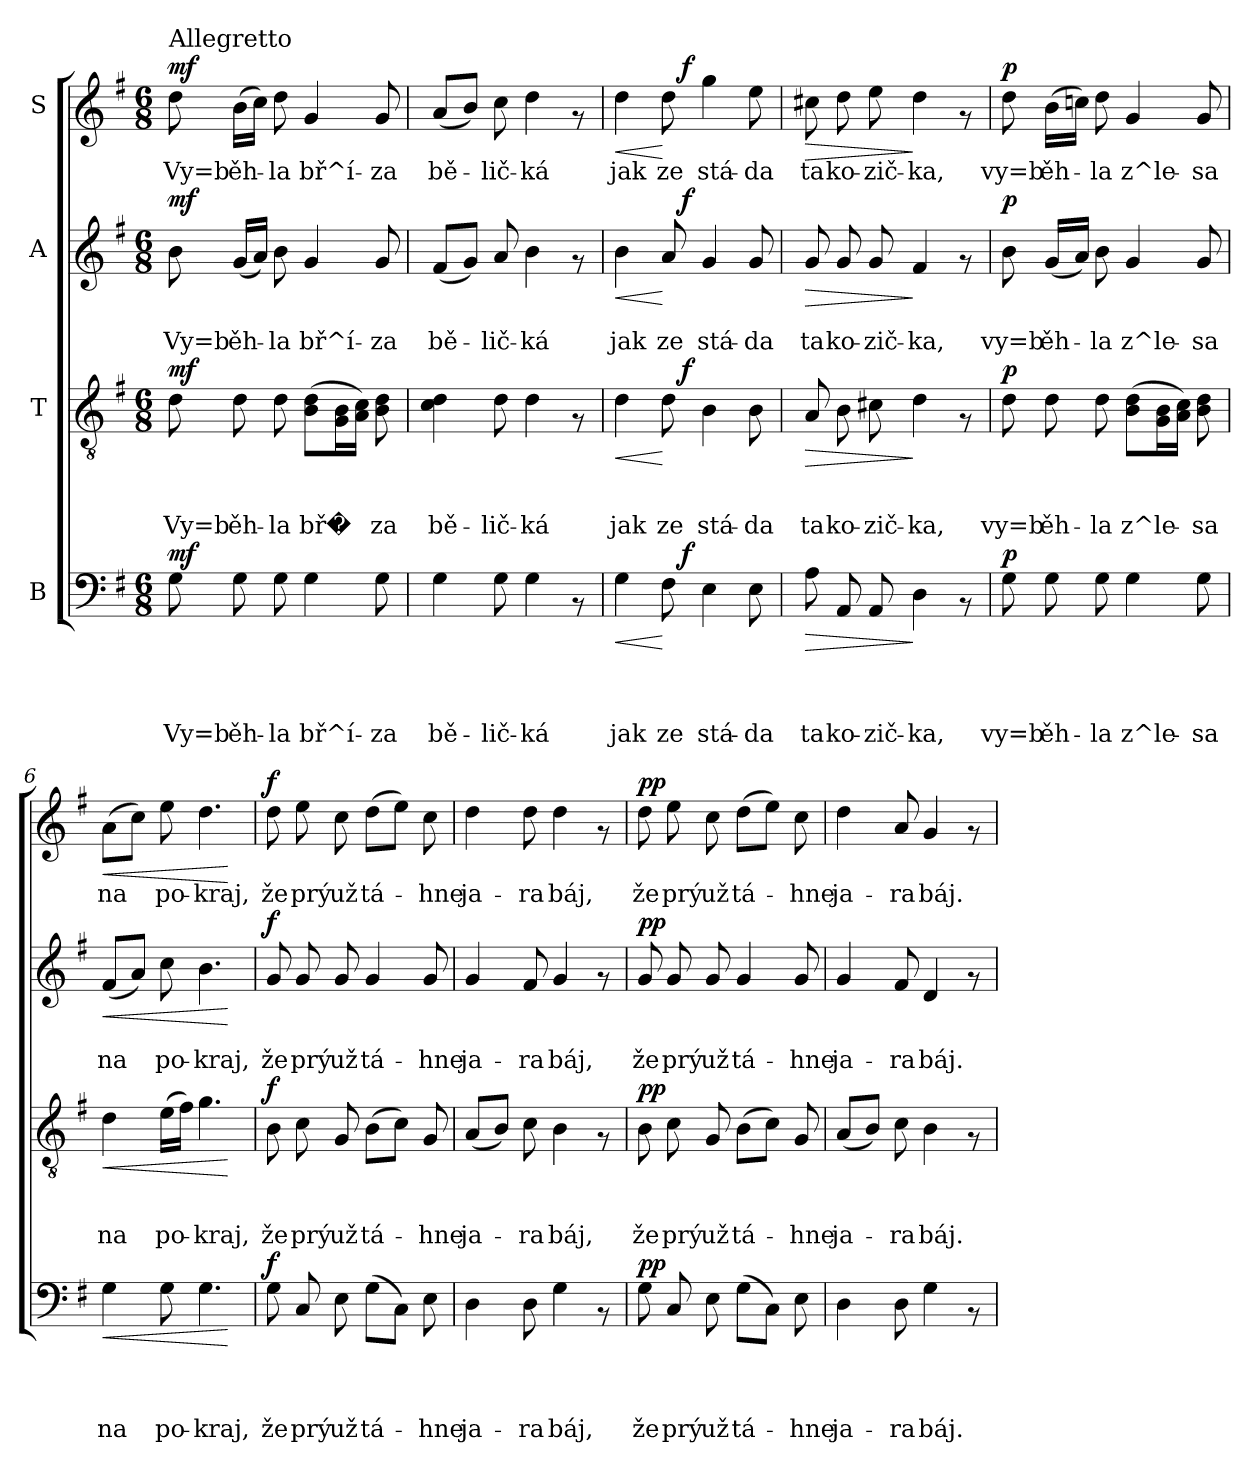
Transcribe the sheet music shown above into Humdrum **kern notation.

**kern	**text	**text	**text	**text	**dynam	**kern	**text	**text	**text	**dynam	**kern	**text	**text	**dynam	**kern	**text	**dynam
*part4	*part4	*part4	*part4	*part4	*part4	*part3	*part3	*part3	*part3	*part3	*part2	*part2	*part2	*part2	*part1	*part1	*part1
*staff4	*staff4	*staff4	*staff4	*staff4	*staff4	*staff3	*staff3	*staff3	*staff3	*staff3	*staff2	*staff2	*staff2	*staff2	*staff1	*staff1	*staff1
*I"B	*	*	*	*	*	*I"T	*	*	*	*	*I"A	*	*	*	*I"S	*	*
*clefF4	*	*	*	*	*	*clefGv2	*	*	*	*	*clefG2	*	*	*	*clefG2	*	*
*k[f#]	*	*	*	*	*	*k[f#]	*	*	*	*	*k[f#]	*	*	*	*k[f#]	*	*
*G:	*	*	*	*	*	*G:	*	*	*	*	*G:	*	*	*	*G:	*	*
*M6/8	*	*	*	*	*	*M6/8	*	*	*	*	*M6/8	*	*	*	*M6/8	*	*
=1	=1	=1	=1	=1	=1	=1	=1	=1	=1	=1	=1	=1	=1	=1	=1	=1	=1
!	!	!	!	!	!	!	!	!	!	!	!	!	!	!	!LO:TX:a:t=Allegretto	!	!
!	!	!	!	!LO:LY:b	!LO:DY:a	!	!	!	!LO:LY:b	!LO:DY:a	!	!	!LO:LY:b	!LO:DY:a	!	!LO:LY:b	!LO:DY:a
8G\	.	.	.	Vy=b	mf	8d\	.	.	Vy=b	mf	8b\	.	Vy=b	mf	8dd\	Vy=b	mf
!	!	!	!	!LO:LY:b	!	!	!	!	!LO:LY:b	!	!	!	!LO:LY:b	!	!	!LO:LY:b	!
8G\	.	.	.	ěh-	.	8d\	.	.	ěh-	.	(<16g/LL	.	ěh-	.	(>16b\LL	ěh-	.
.	.	.	.	.	.	.	.	.	.	.	16a/JJ)	.	.	.	16cc\JJ)	.	.
!	!	!	!	!LO:LY:b	!	!	!	!	!LO:LY:b	!	!	!	!LO:LY:b	!	!	!LO:LY:b	!
8G\	.	.	.	-la	.	8d\	.	.	-la	.	8b\	.	-la	.	8dd\	-la	.
!	!	!	!	!LO:LY:b	!	!	!	!	!LO:LY:b	!	!	!	!LO:LY:b	!	!	!LO:LY:b	!
4G\	.	.	.	bř^í-	.	(>8B\ 8d\L	.	.	bř�	.	4g/	.	bř^í-	.	4g/	bř^í-	.
.	.	.	.	.	.	16G\ 16B\L	.	.	.	.	.	.	.	.	.	.	.
.	.	.	.	.	.	16A\ 16c\JJ)	.	.	.	.	.	.	.	.	.	.	.
!	!	!	!	!LO:LY:b	!	!	!	!	!LO:LY:b	!	!	!	!LO:LY:b	!	!	!LO:LY:b	!
8G\	.	.	.	-za	.	8B\ 8d\	.	.	za	.	8g/	.	-za	.	8g/	-za	.
=2	=2	=2	=2	=2	=2	=2	=2	=2	=2	=2	=2	=2	=2	=2	=2	=2	=2
!	!	!	!	!LO:LY:b	!	!	!	!	!LO:LY:b	!	!	!	!LO:LY:b	!	!	!LO:LY:b	!
4G\	.	.	.	bě-	.	4c\ 4d\	.	.	bě-	.	(<8f#/L	.	bě-	.	(<8a/L	bě-	.
.	.	.	.	.	.	.	.	.	.	.	8g/J)	.	.	.	8b/J)	.	.
!	!	!	!	!LO:LY:b	!	!	!	!	!LO:LY:b	!	!	!	!LO:LY:b	!	!	!LO:LY:b	!
8G\	.	.	.	-lič-	.	8d\	.	.	-lič-	.	8a/	.	-lič-	.	8cc\	-lič-	.
!	!	!	!	!LO:LY:b	!	!	!	!	!LO:LY:b	!	!	!	!LO:LY:b	!	!	!LO:LY:b	!
4G\	.	.	.	-ká	.	4d\	.	.	-ká	.	4b\	.	-ká	.	4dd\	-ká	.
8rAA	.	.	.	.	.	8rF	.	.	.	.	8rf	.	.	.	8rf	.	.
=3	=3	=3	=3	=3	=3	=3	=3	=3	=3	=3	=3	=3	=3	=3	=3	=3	=3
!	!	!	!	!LO:LY:b	!LO:HP:b	!	!	!	!LO:LY:b	!LO:HP:b	!	!	!LO:LY:b	!LO:HP:b	!	!LO:LY:b	!LO:HP:b
*^	*	*	*	*	*	*^	*	*	*	*	*^	*	*	*	*^	*	*
4G\	4ryy	.	.	.	jak	<	4d\	4ryy	.	.	jak	<	4b\	4ryy	.	jak	<	4dd\	4ryy	jak	<
!	!	!	!	!	!LO:LY:b	!	!	!	!	!	!LO:LY:b	!	!	!	!	!LO:LY:b	!	!	!	!LO:LY:b	!
8F#\	16ryy	.	.	.	ze	[	8d\	16ryy	.	.	ze	[	8a/	16ryy	.	ze	[	8dd\	16ryy	ze	[
!	!	!	!	!	!	!LO:DY:a	!	!	!	!	!	!LO:DY:a	!	!	!	!	!LO:DY:a	!	!	!	!LO:DY:a
.	4..ryy	.	.	.	.	f	.	4..ryy	.	.	.	f	.	4..ryy	.	.	f	.	4..ryy	.	f
!	!	!	!	!	!LO:LY:b	!	!	!	!	!	!LO:LY:b	!	!	!	!	!LO:LY:b	!	!	!	!LO:LY:b	!
4E\	.	.	.	.	stá-	.	4B\	.	.	.	stá-	.	4g/	.	.	stá-	.	4gg\	.	stá-	.
!	!	!	!	!	!LO:LY:b	!	!	!	!	!	!LO:LY:b	!	!	!	!	!LO:LY:b	!	!	!	!LO:LY:b	!
8E\	.	.	.	.	-da	.	8B\	.	.	.	-da	.	8g/	.	.	-da	.	8ee\	.	-da	.
=4	=4	=4	=4	=4	=4	=4	=4	=4	=4	=4	=4	=4	=4	=4	=4	=4	=4	=4	=4	=4	=4
!	!	!	!	!	!LO:LY:b	!LO:HP:b	!	!	!	!	!LO:LY:b	!LO:HP:b	!	!	!	!LO:LY:b	!LO:HP:b	!	!	!LO:LY:b	!LO:HP:b
*v	*v	*	*	*	*	*	*	*	*	*	*	*	*v	*v	*	*	*	*v	*v	*	*
*	*	*	*	*	*	*v	*v	*	*	*	*	*	*	*	*	*	*	*
8A\	.	.	.	ta	>	8A/	.	.	ta	>	8g/	.	ta	>	8cc#X\	ta	>
!	!	!	!	!LO:LY:b	!	!	!	!	!LO:LY:b	!	!	!	!LO:LY:b	!	!	!LO:LY:b	!
8AA/	.	.	.	ko-	.	8B\	.	.	ko-	.	8g/	.	ko-	.	8dd\	ko-	.
!	!	!	!	!LO:LY:b	!	!	!	!	!LO:LY:b	!	!	!	!LO:LY:b	!	!	!LO:LY:b	!
8AA/	.	.	.	-zič-	.	8c#X\	.	.	-zič-	.	8g/	.	-zič-	.	8ee\	-zič-	.
!	!	!	!	!LO:LY:b	!	!	!	!	!LO:LY:b	!	!	!	!LO:LY:b	!	!	!LO:LY:b	!
4D\	.	.	.	-ka,	]	4d\	.	.	-ka,	]	4f#/	.	-ka,	]	4dd\	-ka,	]
8rAA	.	.	.	.	.	8rF	.	.	.	.	8rf	.	.	.	8rf	.	.
=5	=5	=5	=5	=5	=5	=5	=5	=5	=5	=5	=5	=5	=5	=5	=5	=5	=5
!	!	!	!	!LO:LY:b	!LO:DY:a	!	!	!	!LO:LY:b	!LO:DY:a	!	!	!LO:LY:b	!LO:DY:a	!	!LO:LY:b	!LO:DY:a
8G\	.	.	.	vy=b	p	8d\	.	.	vy=b	p	8b\	.	vy=b	p	8dd\	vy=b	p
!	!	!	!	!LO:LY:b	!	!	!	!	!LO:LY:b	!	!	!	!LO:LY:b	!	!	!LO:LY:b	!
8G\	.	.	.	ěh-	.	8d\	.	.	ěh-	.	(<16g/LL	.	ěh-	.	(>16b\LL	ěh-	.
.	.	.	.	.	.	.	.	.	.	.	16a/JJ)	.	.	.	16ccn\JJ)	.	.
!	!	!	!	!LO:LY:b	!	!	!	!	!LO:LY:b	!	!	!	!LO:LY:b	!	!	!LO:LY:b	!
8G\	.	.	.	-la	.	8d\	.	.	-la	.	8b\	.	-la	.	8dd\	-la	.
!	!	!	!	!LO:LY:b	!	!	!	!	!LO:LY:b	!	!	!	!LO:LY:b	!	!	!LO:LY:b	!
4G\	.	.	.	z^le-	.	(>8B\ 8d\L	.	.	z^le-	.	4g/	.	z^le-	.	4g/	z^le-	.
.	.	.	.	.	.	16G\ 16B\L	.	.	.	.	.	.	.	.	.	.	.
.	.	.	.	.	.	16A\ 16c\JJ)	.	.	.	.	.	.	.	.	.	.	.
!	!	!	!	!LO:LY:b	!	!	!	!	!LO:LY:b	!	!	!	!LO:LY:b	!	!	!LO:LY:b	!
8G\	.	.	.	-sa	.	8B\ 8d\	.	.	-sa	.	8g/	.	-sa	.	8g/	-sa	.
!!LO:LB:g=z
=6	=6	=6	=6	=6	=6	=6	=6	=6	=6	=6	=6	=6	=6	=6	=6	=6	=6
!	!	!	!	!LO:LY:b	!LO:HP:b	!	!	!	!LO:LY:b	!LO:HP:b	!	!	!LO:LY:b	!LO:HP:b	!	!LO:LY:b	!LO:HP:b
4G\	.	.	.	na	<	4d\	.	.	na	<	(<8f#/L	.	na	<	(>8a\L	na	<
.	.	.	.	.	.	.	.	.	.	.	8a/J)	.	.	.	8cc\J)	.	.
!	!	!	!	!LO:LY:b	!	!	!	!	!LO:LY:b	!	!	!	!LO:LY:b	!	!	!LO:LY:b	!
8G\	.	.	.	po-	.	(>16e\LL	.	.	po-	.	8cc\	.	po-	.	8ee\	po-	.
.	.	.	.	.	.	16f#\JJ)	.	.	.	.	.	.	.	.	.	.	.
!	!	!	!	!LO:LY:b	!	!	!	!	!LO:LY:b	!	!	!	!LO:LY:b	!	!	!LO:LY:b	!
4.G\	.	.	.	-kraj,	.	4.g\	.	.	-kraj,	.	4.b\	.	-kraj,	.	4.dd\	-kraj,	.
.	.	.	.	.	[	.	.	.	.	[	.	.	.	[	.	.	[
=7	=7	=7	=7	=7	=7	=7	=7	=7	=7	=7	=7	=7	=7	=7	=7	=7	=7
!	!	!	!	!LO:LY:b	!LO:DY:a	!	!	!	!LO:LY:b	!LO:DY:a	!	!	!LO:LY:b	!LO:DY:a	!	!LO:LY:b	!LO:DY:a
8G\	.	.	.	že	f	8B\	.	.	že	f	8g/	.	že	f	8dd\	že	f
!	!	!	!	!LO:LY:b	!	!	!	!	!LO:LY:b	!	!	!	!LO:LY:b	!	!	!LO:LY:b	!
8C/	.	.	.	prý	.	8c\	.	.	prý	.	8g/	.	prý	.	8ee\	prý	.
!	!	!	!	!LO:LY:b	!	!	!	!	!LO:LY:b	!	!	!	!LO:LY:b	!	!	!LO:LY:b	!
8E\	.	.	.	už	.	8G/	.	.	už	.	8g/	.	už	.	8cc\	už	.
!	!	!	!	!LO:LY:b	!	!	!	!	!LO:LY:b	!	!	!	!LO:LY:b	!	!	!LO:LY:b	!
(>8G\L	.	.	.	tá-	.	(>8B\L	.	.	tá-	.	4g/	.	tá-	.	(>8dd\L	tá-	.
8C\J)	.	.	.	.	.	8c\J)	.	.	.	.	.	.	.	.	8ee\J)	.	.
!	!	!	!	!LO:LY:b	!	!	!	!	!LO:LY:b	!	!	!	!LO:LY:b	!	!	!LO:LY:b	!
8E\	.	.	.	-hne	.	8G/	.	.	-hne	.	8g/	.	-hne	.	8cc\	-hne	.
=8	=8	=8	=8	=8	=8	=8	=8	=8	=8	=8	=8	=8	=8	=8	=8	=8	=8
!	!	!	!	!LO:LY:b	!	!	!	!	!LO:LY:b	!	!	!	!LO:LY:b	!	!	!LO:LY:b	!
4D\	.	.	.	ja-	.	(<8A/L	.	.	ja-	.	4g/	.	ja-	.	4dd\	ja-	.
.	.	.	.	.	.	8B/J)	.	.	.	.	.	.	.	.	.	.	.
!	!	!	!	!LO:LY:b	!	!	!	!	!LO:LY:b	!	!	!	!LO:LY:b	!	!	!LO:LY:b	!
8D\	.	.	.	-ra	.	8c\	.	.	-ra	.	8f#/	.	-ra	.	8dd\	-ra	.
!	!	!	!	!LO:LY:b	!	!	!	!	!LO:LY:b	!	!	!	!LO:LY:b	!	!	!LO:LY:b	!
4G\	.	.	.	báj,	.	4B\	.	.	báj,	.	4g/	.	báj,	.	4dd\	báj,	.
8rAA	.	.	.	.	.	8rF	.	.	.	.	8rf	.	.	.	8rf	.	.
=9	=9	=9	=9	=9	=9	=9	=9	=9	=9	=9	=9	=9	=9	=9	=9	=9	=9
!	!	!	!	!LO:LY:b	!LO:DY:a	!	!	!	!LO:LY:b	!LO:DY:a	!	!	!LO:LY:b	!LO:DY:a	!	!LO:LY:b	!LO:DY:a
8G\	.	.	.	že	pp	8B\	.	.	že	pp	8g/	.	že	pp	8dd\	že	pp
!	!	!	!	!LO:LY:b	!	!	!	!	!LO:LY:b	!	!	!	!LO:LY:b	!	!	!LO:LY:b	!
8C/	.	.	.	prý	.	8c\	.	.	prý	.	8g/	.	prý	.	8ee\	prý	.
!	!	!	!	!LO:LY:b	!	!	!	!	!LO:LY:b	!	!	!	!LO:LY:b	!	!	!LO:LY:b	!
8E\	.	.	.	už	.	8G/	.	.	už	.	8g/	.	už	.	8cc\	už	.
!	!	!	!	!LO:LY:b	!	!	!	!	!LO:LY:b	!	!	!	!LO:LY:b	!	!	!LO:LY:b	!
(>8G\L	.	.	.	tá-	.	(>8B\L	.	.	tá-	.	4g/	.	tá-	.	(>8dd\L	tá-	.
8C\J)	.	.	.	.	.	8c\J)	.	.	.	.	.	.	.	.	8ee\J)	.	.
!	!	!	!	!LO:LY:b	!	!	!	!	!LO:LY:b	!	!	!	!LO:LY:b	!	!	!LO:LY:b	!
8E\	.	.	.	-hne	.	8G/	.	.	-hne	.	8g/	.	-hne	.	8cc\	-hne	.
=10	=10	=10	=10	=10	=10	=10	=10	=10	=10	=10	=10	=10	=10	=10	=10	=10	=10
!	!	!	!	!LO:LY:b	!	!	!	!	!LO:LY:b	!	!	!	!LO:LY:b	!	!	!LO:LY:b	!
4D\	.	.	.	ja-	.	(<8A/L	.	.	ja-	.	4g/	.	ja-	.	4dd\	ja-	.
.	.	.	.	.	.	8B/J)	.	.	.	.	.	.	.	.	.	.	.
!	!	!	!	!LO:LY:b	!	!	!	!	!LO:LY:b	!	!	!	!LO:LY:b	!	!	!LO:LY:b	!
8D\	.	.	.	-ra	.	8c\	.	.	-ra	.	8f#/	.	-ra	.	8a/	-ra	.
!	!	!	!	!LO:LY:b	!	!	!	!	!LO:LY:b	!	!	!	!LO:LY:b	!	!	!LO:LY:b	!
4G\	.	.	.	báj.	.	4B\	.	.	báj.	.	4d/	.	báj.	.	4g/	báj.	.
8rAA	.	.	.	.	.	8rF	.	.	.	.	8rf	.	.	.	8rf	.	.
=	=	=	=	=	=	=	=	=	=	=	=	=	=	=	=	=	=
*-	*-	*-	*-	*-	*-	*-	*-	*-	*-	*-	*-	*-	*-	*-	*-	*-	*-
